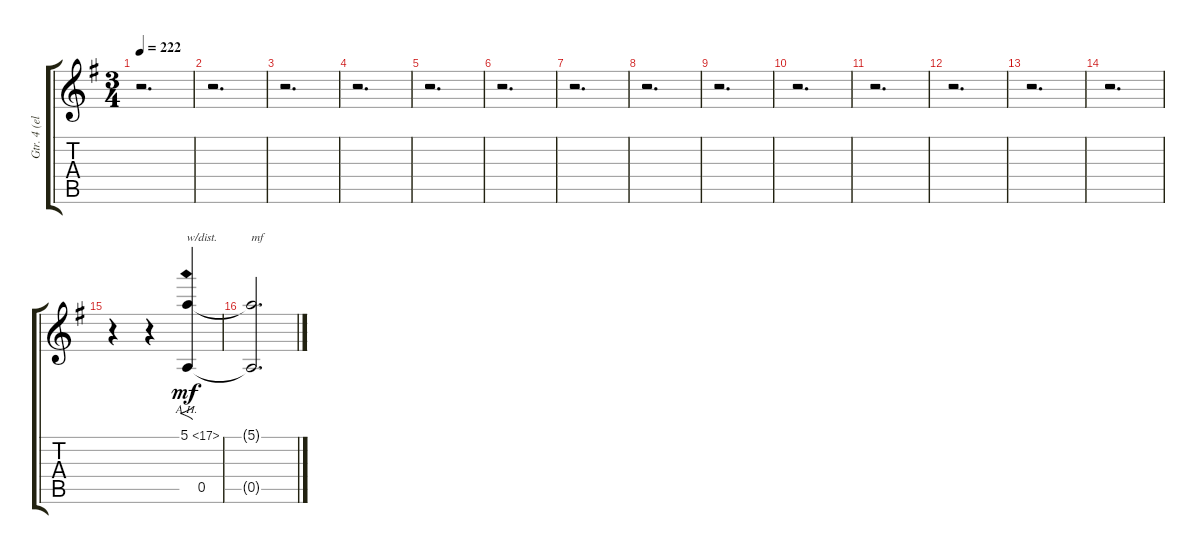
\track ("Gtr. 4 (elec.)" "Gtr. 4 (el") {instrument distortionguitar}
\staff {score tabs}
\tuning (E4 B3 G3 D3 A2 E2) {hide}
\ts (3 4)
\tempo 222
\clef g2
\ks g
r.2{d dy mf} |
r.2{d} |
r.2{d} |
r.2{d} |
r.2{d} |
r.2{d} |
r.2{d} |
r.2{d} |
r.2{d} |
r.2{d} |
r.2{d} |
r.2{d} |
r.2{d} |
r.2{d} |
r.4 r.4 (5.1{ah 12} 0.5).4{f txt "w/dist."} |
(5.1{t} 0.5{t}).2{d txt "mf"}
